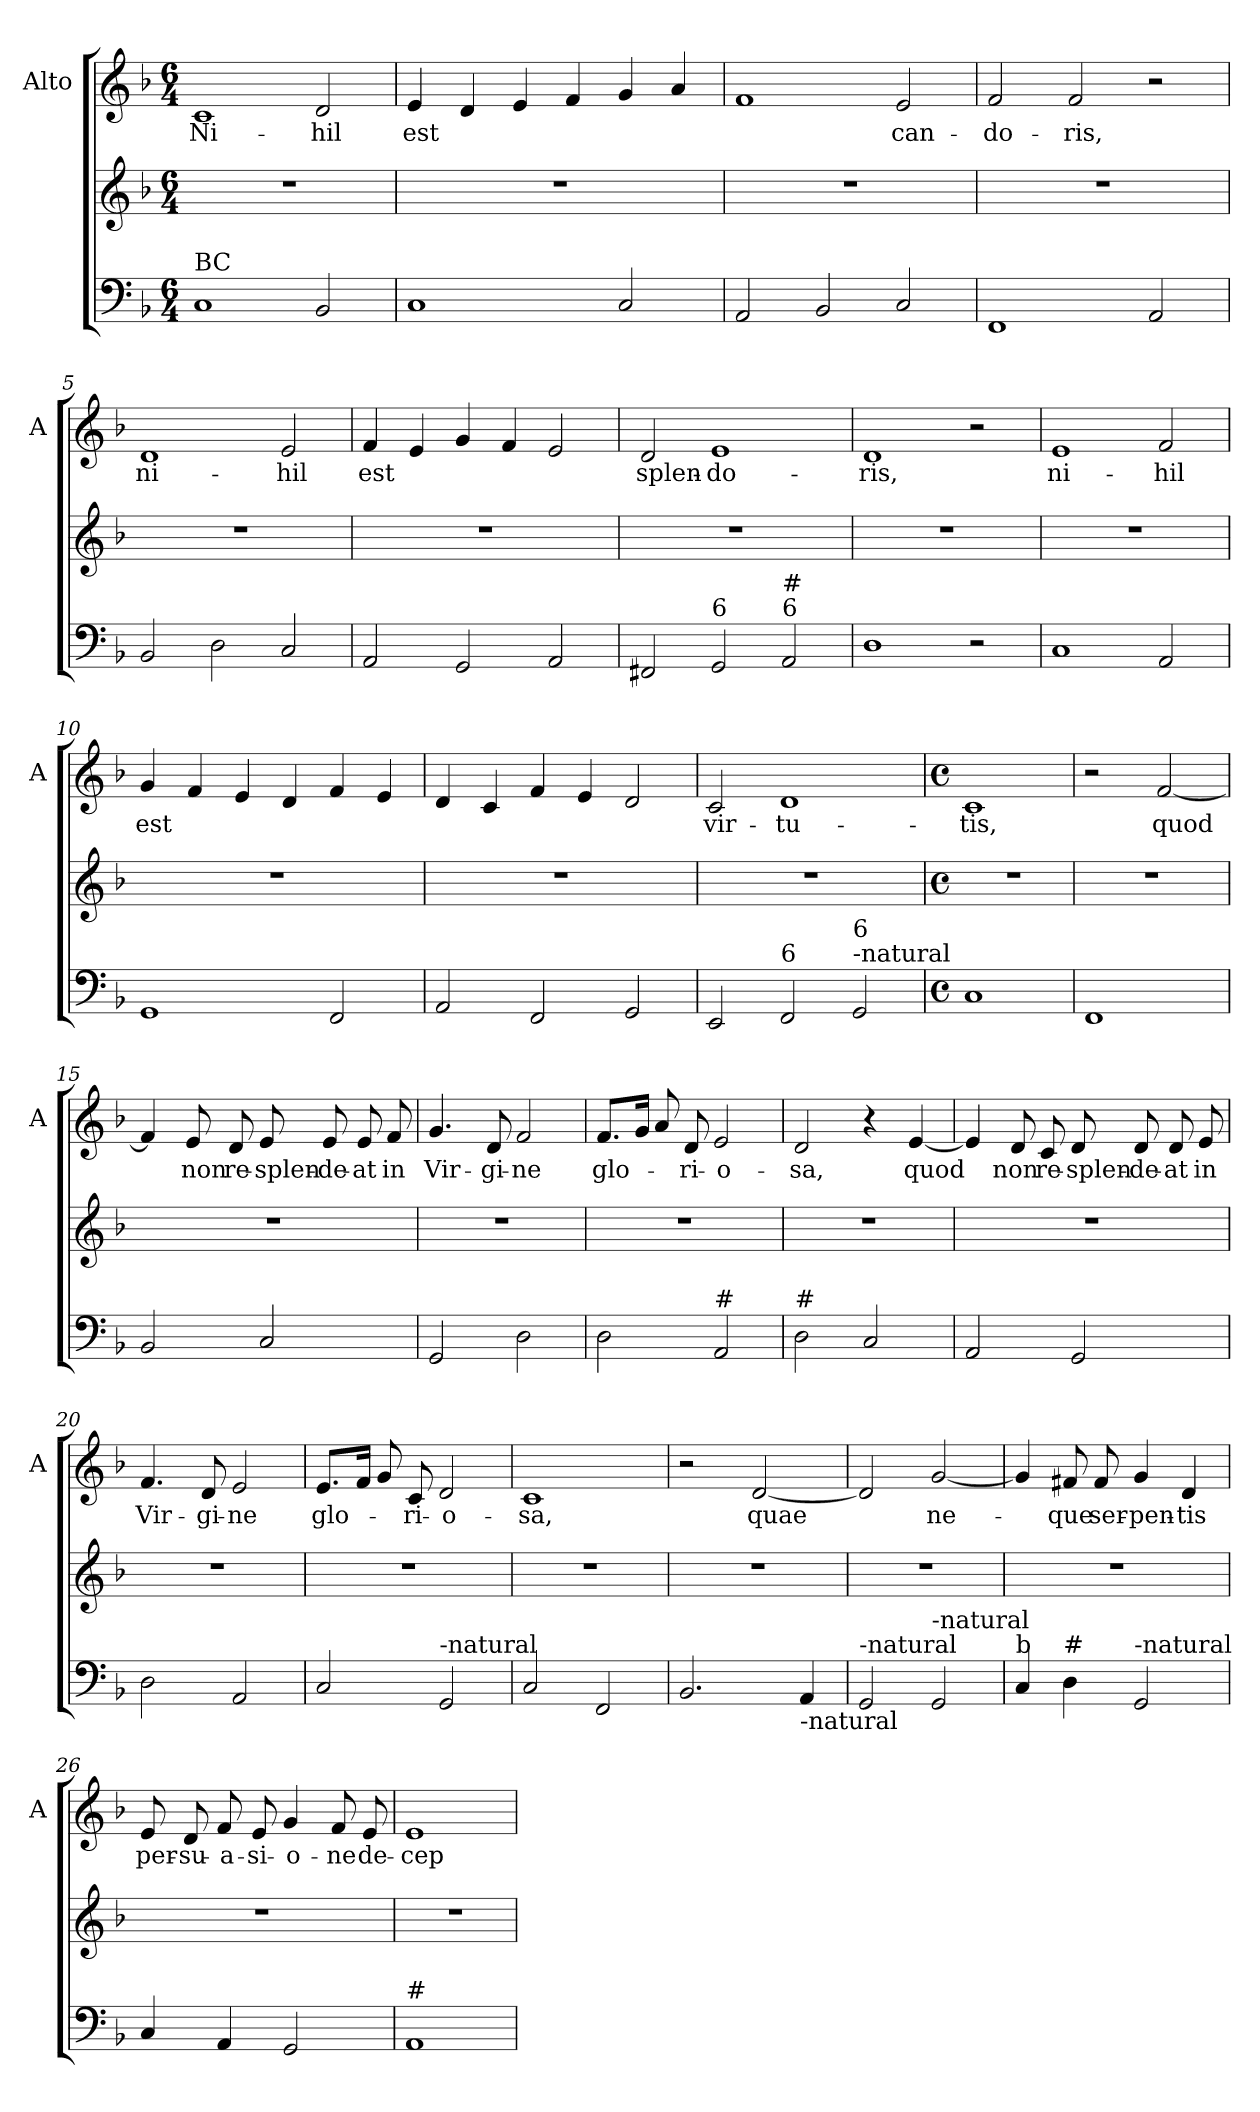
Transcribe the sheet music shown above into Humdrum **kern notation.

**kern	**kern	**kern	**text
*part2	*part2	*part1	*part1
*staff3	*staff2	*staff1	*staff1
*	*	*I"Alto	*
*	*	*I'A	*
*clefF4	*clefG2	*clefG2	*
*k[b-]	*k[b-]	*k[b-]	*
*F:	*F:	*F:	*
*M6/4	*M6/4	*M6/4	*
=1	=1	=1	=1
!LO:TX:a:t=BC	!	!	!
!	!	!	!LO:LY:b
1C	1.r	1c	Ni-
!	!	!	!LO:LY:b
2BB-/	.	2d/	-hil
=2	=2	=2	=2
!	!	!	!LO:LY:b
1C	1.r	4e/	est
.	.	4d/	.
.	.	4e/	.
.	.	4f/	.
2C/	.	4g/	.
.	.	4a/	.
=3	=3	=3	=3
2AA/	1.r	1f	.
2BB-/	.	.	.
!	!	!	!LO:LY:b
2C/	.	2e/	can-
=4	=4	=4	=4
!	!	!	!LO:LY:b
1FF	1.r	2f/	-do-
!	!	!	!LO:LY:b
.	.	2f/	-ris,
2AA/	.	2r	.
=5	=5	=5	=5
!	!	!	!LO:LY:b
2BB-/	1.r	1d	ni-
2D\	.	.	.
!	!	!	!LO:LY:b
2C/	.	2e/	-hil
!!LO:LB:g=z
=6	=6	=6	=6
!	!	!	!LO:LY:b
2AA/	1.r	4f/	est
.	.	4e/	.
2GG/	.	4g/	.
.	.	4f/	.
2AA/	.	2e/	.
=7	=7	=7	=7
!	!	!	!LO:LY:b
2FF#X/	1.r	2d/	splen-
!LO:TX:a:t=6	!	!	!
!	!	!	!LO:LY:b
2GG/	.	1e	-do-
!LO:TX:a:t=6	!	!	!
!LO:TX:a:t=#	!	!	!
2AA/	.	.	.
=8	=8	=8	=8
!	!	!	!LO:LY:b
1D	1.r	1d	-ris,
2r	.	2r	.
=9	=9	=9	=9
!	!	!	!LO:LY:b
1C	1.r	1e	ni-
!	!	!	!LO:LY:b
2AA/	.	2f/	-hil
=10	=10	=10	=10
!	!	!	!LO:LY:b
1GG	1.r	4g/	est
.	.	4f/	.
.	.	4e/	.
.	.	4d/	.
2FF/	.	4f/	.
.	.	4e/	.
!!LO:LB:g=z
=11	=11	=11	=11
2AA/	1.r	4d/	.
.	.	4c/	.
2FF/	.	4f/	.
.	.	4e/	.
2GG/	.	2d/	.
=12	=12	=12	=12
!	!	!	!LO:LY:b
2EE/	1.r	2c/	vir-
!LO:TX:a:t=6	!	!	!
!	!	!	!LO:LY:b
2FF/	.	1d	-tu-
!LO:TX:a:t=-natural	!	!	!
!LO:TX:a:t=6	!	!	!
2GG/	.	.	.
=13	=13	=13	=13
*M4/4	*M4/4	*M4/4	*
*met(c)	*met(c)	*met(c)	*
!	!	!	!LO:LY:b
1C	1r	1c	-tis,
=14	=14	=14	=14
1FF	1r	2r	.
!	!	!	!LO:LY:b
.	.	[2f/	quod
=15	=15	=15	=15
2BB-/	1r	4f/]	.
!	!	!	!LO:LY:b
.	.	8e/	non
!	!	!	!LO:LY:b
.	.	8d/	re-
!	!	!	!LO:LY:b
2C/	.	8e/	-splen-
!	!	!	!LO:LY:b
.	.	8e/	-de-
!	!	!	!LO:LY:b
.	.	8e/	-at
!	!	!	!LO:LY:b
.	.	8f/	in
!!LO:PB:g=z
=16	=16	=16	=16
!	!	!	!LO:LY:b
2GG/	1r	4.g/	Vir-
!	!	!	!LO:LY:b
.	.	8d/	-gi-
!	!	!	!LO:LY:b
2D\	.	2f/	-ne
=17	=17	=17	=17
!	!	!	!LO:LY:b
2D\	1r	8.f/L	glo-
.	.	16g/Jk	.
.	.	8a/	.
!	!	!	!LO:LY:b
.	.	8d/	-ri-
!LO:TX:a:t=#	!	!	!
!	!	!	!LO:LY:b
2AA/	.	2e/	-o-
=18	=18	=18	=18
!LO:TX:a:t=#	!	!	!
!	!	!	!LO:LY:b
2D\	1r	2d/	-sa,
2C/	.	4r	.
!	!	!	!LO:LY:b
.	.	[4e/	quod
=19	=19	=19	=19
2AA/	1r	4e/]	.
!	!	!	!LO:LY:b
.	.	8d/	non
!	!	!	!LO:LY:b
.	.	8c/	re-
!	!	!	!LO:LY:b
2GG/	.	8d/	-splen-
!	!	!	!LO:LY:b
.	.	8d/	-de-
!	!	!	!LO:LY:b
.	.	8d/	-at
!	!	!	!LO:LY:b
.	.	8e/	in
=20	=20	=20	=20
!	!	!	!LO:LY:b
2D\	1r	4.f/	Vir-
!	!	!	!LO:LY:b
.	.	8d/	-gi-
!	!	!	!LO:LY:b
2AA/	.	2e/	-ne
!!LO:LB:g=z
=21	=21	=21	=21
!	!	!	!LO:LY:b
2C/	1r	8.e/L	glo-
.	.	16f/Jk	.
.	.	8g/	.
!	!	!	!LO:LY:b
.	.	8c/	-ri-
!LO:TX:a:t=-natural	!	!	!
!	!	!	!LO:LY:b
2GG/	.	2d/	-o-
=22	=22	=22	=22
!	!	!	!LO:LY:b
2C/	1r	1c	-sa,
2FF/	.	.	.
=23	=23	=23	=23
2.BB-/	1r	2r	.
!	!	!	!LO:LY:b
.	.	[2d/	quae
!LO:TX:b:t=-natural	!	!	!
4AA/	.	.	.
=24	=24	=24	=24
!LO:TX:a:t=-natural	!	!	!
2GG/	1r	2d/]	.
!LO:TX:a:t=-natural	!	!	!
!	!	!	!LO:LY:b
2GG/	.	[2g/	ne-
=25	=25	=25	=25
!LO:TX:a:t=b	!	!	!
4C/	1r	4g/]	.
!LO:TX:a:t=#	!	!	!
!	!	!	!LO:LY:b
4D\	.	8f#X/	-que
!	!	!	!LO:LY:b
.	.	8f#/	ser-
!LO:TX:a:t=-natural	!	!	!
!	!	!	!LO:LY:b
2GG/	.	4g/	-pen-
!	!	!	!LO:LY:b
.	.	4d/	-tis
!!LO:LB:g=z
=26	=26	=26	=26
!	!	!	!LO:LY:b
4C/	1r	8e/	per-
!	!	!	!LO:LY:b
.	.	8d/	-su-
!	!	!	!LO:LY:b
4AA/	.	8f/	-a-
!	!	!	!LO:LY:b
.	.	8e/	-si-
!	!	!	!LO:LY:b
2GG/	.	4g/	-o-
!	!	!	!LO:LY:b
.	.	8f/	-ne
!	!	!	!LO:LY:b
.	.	8e/	de-
=27	=27	=27	=27
!LO:TX:a:t=#	!	!	!
!	!	!	!LO:LY:b
1AA	1r	1e	-cep-
=	=	=	=
*-	*-	*-	*-
